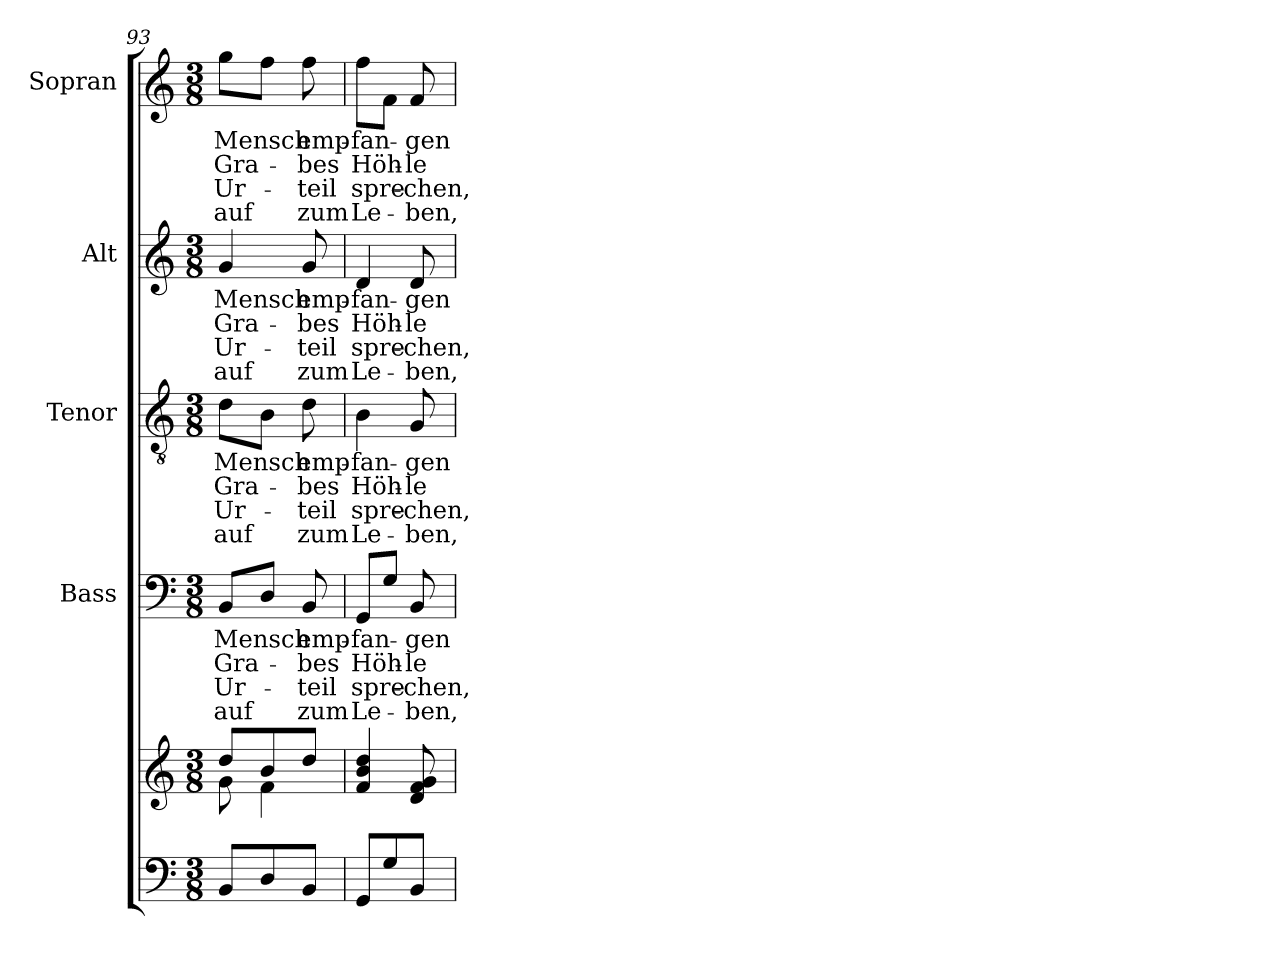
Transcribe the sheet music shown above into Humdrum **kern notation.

**kern	**kern	**kern	**text	**text	**text	**text	**kern	**text	**text	**text	**text	**kern	**text	**text	**text	**text	**kern	**text	**text	**text	**text
*part5	*part5	*part4	*part4	*part4	*part4	*part4	*part3	*part3	*part3	*part3	*part3	*part2	*part2	*part2	*part2	*part2	*part1	*part1	*part1	*part1	*part1
*staff6	*staff5	*staff4	*staff4	*staff4	*staff4	*staff4	*staff3	*staff3	*staff3	*staff3	*staff3	*staff2	*staff2	*staff2	*staff2	*staff2	*staff1	*staff1	*staff1	*staff1	*staff1
*	*	*I"Bass	*	*	*	*	*I"Tenor	*	*	*	*	*I"Alt	*	*	*	*	*I"Sopran	*	*	*	*
*	*	*I'B.	*	*	*	*	*I'T.	*	*	*	*	*I'A.	*	*	*	*	*I'S.	*	*	*	*
*clefF4	*clefG2	*clefF4	*	*	*	*	*clefGv2	*	*	*	*	*clefG2	*	*	*	*	*clefG2	*	*	*	*
*k[]	*k[]	*k[]	*	*	*	*	*k[]	*	*	*	*	*k[]	*	*	*	*	*k[]	*	*	*	*
*C:	*C:	*C:	*	*	*	*	*C:	*	*	*	*	*C:	*	*	*	*	*C:	*	*	*	*
*M3/8	*M3/8	*M3/8	*	*	*	*	*M3/8	*	*	*	*	*M3/8	*	*	*	*	*M3/8	*	*	*	*
=93	=93	=93	=93	=93	=93	=93	=93	=93	=93	=93	=93	=93	=93	=93	=93	=93	=93	=93	=93	=93	=93
*	*^	*	*	*	*	*	*	*	*	*	*	*	*	*	*	*	*	*	*	*	*
!	!	!	!	!LO:LY:b	!LO:LY:b	!LO:LY:b	!LO:LY:b	!	!LO:LY:b	!LO:LY:b	!LO:LY:b	!LO:LY:b	!	!LO:LY:b	!LO:LY:b	!LO:LY:b	!LO:LY:b	!	!LO:LY:b	!LO:LY:b	!LO:LY:b	!LO:LY:b
8BB/L	8dd/L	8g\	8BB/L	Mensch	Gra-	Ur-	auf	8d\L	Mensch	Gra-	Ur-	auf	4g/	Mensch	Gra-	Ur-	auf	8gg\L	Mensch	Gra-	Ur-	auf
8D/	8b/	4f\	8D/J	.	.	.	.	8B\J	.	.	.	.	.	.	.	.	.	8ff\J	.	.	.	.
!	!	!	!	!LO:LY:b	!LO:LY:b	!LO:LY:b	!LO:LY:b	!	!LO:LY:b	!LO:LY:b	!LO:LY:b	!LO:LY:b	!	!LO:LY:b	!LO:LY:b	!LO:LY:b	!LO:LY:b	!	!LO:LY:b	!LO:LY:b	!LO:LY:b	!LO:LY:b
8BB/J	8dd/J	.	8BB/	emp-	-bes	-teil	zum	8d\	emp-	-bes	-teil	zum	8g/	emp-	-bes	-teil	zum	8ff\	emp-	-bes	-teil	zum
*	*v	*v	*	*	*	*	*	*	*	*	*	*	*	*	*	*	*	*	*	*	*	*
=94	=94	=94	=94	=94	=94	=94	=94	=94	=94	=94	=94	=94	=94	=94	=94	=94	=94	=94	=94	=94	=94
!	!	!	!LO:LY:b	!LO:LY:b	!LO:LY:b	!LO:LY:b	!	!LO:LY:b	!LO:LY:b	!LO:LY:b	!LO:LY:b	!	!LO:LY:b	!LO:LY:b	!LO:LY:b	!LO:LY:b	!	!LO:LY:b	!LO:LY:b	!LO:LY:b	!LO:LY:b
8GG/L	4f/ 4b/ 4dd/	8GG/L	-fan-	Höh-	spre-	Le-	4B\	-fan-	Höh-	spre-	Le-	4d/	-fan-	Höh-	spre-	Le-	8ff\L	-fan-	Höh-	spre-	Le-
8G/	.	8G/J	.	.	.	.	.	.	.	.	.	.	.	.	.	.	8f\J	.	.	.	.
!	!	!	!LO:LY:b	!LO:LY:b	!LO:LY:b	!LO:LY:b	!	!LO:LY:b	!LO:LY:b	!LO:LY:b	!LO:LY:b	!	!LO:LY:b	!LO:LY:b	!LO:LY:b	!LO:LY:b	!	!LO:LY:b	!LO:LY:b	!LO:LY:b	!LO:LY:b
8BB/J	8d/ 8f/ 8g/	8BB/	-gen	-le	-chen,	-ben,	8G/	-gen	-le	-chen,	-ben,	8d/	-gen	-le	-chen,	-ben,	8f/	-gen	-le	-chen,	-ben,
=	=	=	=	=	=	=	=	=	=	=	=	=	=	=	=	=	=	=	=	=	=
*-	*-	*-	*-	*-	*-	*-	*-	*-	*-	*-	*-	*-	*-	*-	*-	*-	*-	*-	*-	*-	*-
